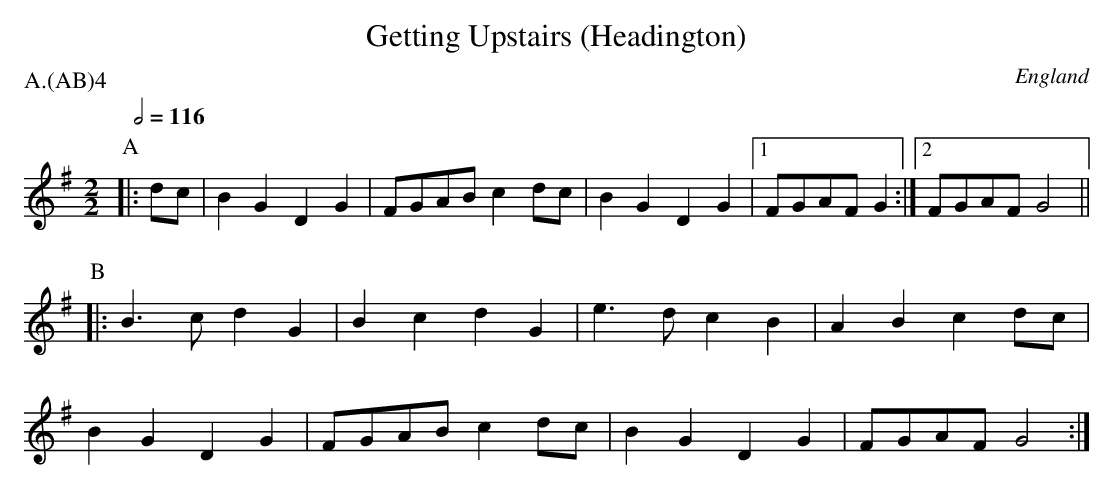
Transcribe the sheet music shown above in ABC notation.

X:1
T:Getting Upstairs (Headington)
L:1/8
M:2/2
O:England
P:A.(AB)4
K:G major
Q:1/2=116
P:A
|: dc | B2 G2 D2 G2 | FGAB c2 dc | B2 G2 D2 G2 |1 FGAF G2 :|2 FGAF G4 ||
P:B
|: B3 c d2 G2 | B2 c2 d2 G2 | e3 d c2 B2 | A2 B2 c2 dc |
B2 G2 D2 G2 | FGAB c2 dc | B2 G2 D2 G2 | FGAF G4 :|
